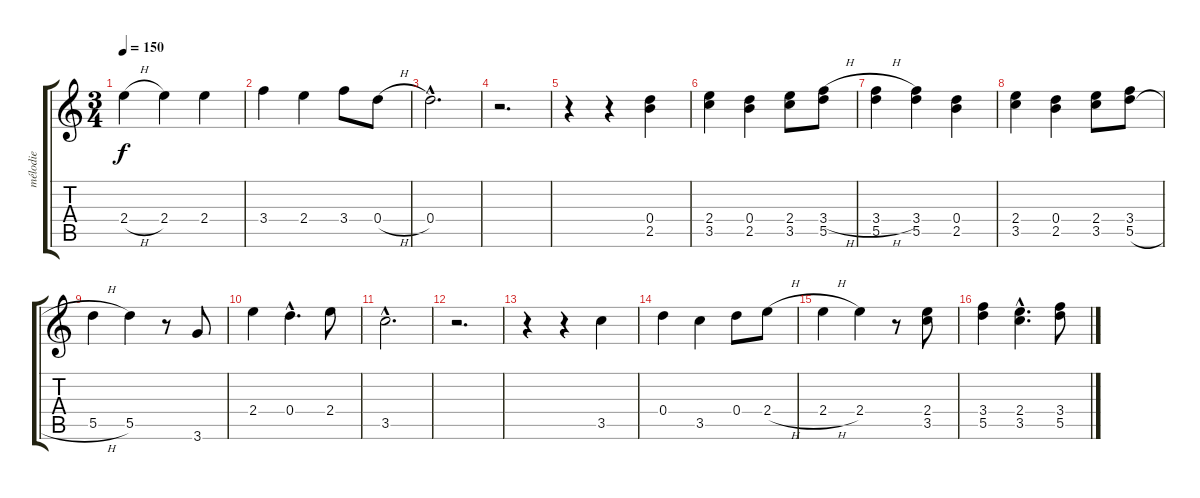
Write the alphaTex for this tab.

\track ("mélodie" "mélodie") {instrument acousticguitarnylon}
\staff {score tabs}
\tuning (E5 B4 G4 D4 A3 E3) {hide}
\ts (3 4)
\tempo 150
\clef g2
\ks c
2.4{h}.4{dy f} 2.4.4 2.4.4 |
3.4.4 2.4.4 3.4.8 0.4{h}.8 |
0.4{hac}.2{d} |
r.2{d} |
r.4 r.4 (0.4 2.5).4 |
(2.4 3.5).4 (0.4 2.5).4 (2.4 3.5).8 (3.4{h} 5.5).8 |
(3.4{h} 5.5).4 (3.4 5.5).4 (0.4 2.5).4 |
(2.4 3.5).4 (0.4 2.5).4 (2.4 3.5).8 (3.4 5.5{h}).8 |
5.5{h}.4 5.5.4 r.8 3.6.8 |
2.4.4 0.4{hac}.4{d} 2.4.8 |
3.5{hac}.2{d} |
r.2{d} |
r.4 r.4 3.5.4 |
0.4.4 3.5.4 0.4.8 2.4{h}.8 |
2.4{h}.4 2.4.4 r.8 (2.4 3.5).8 |
(3.4 5.5).4 (2.4{hac} 3.5{hac}).4{d} (3.4 5.5).8
